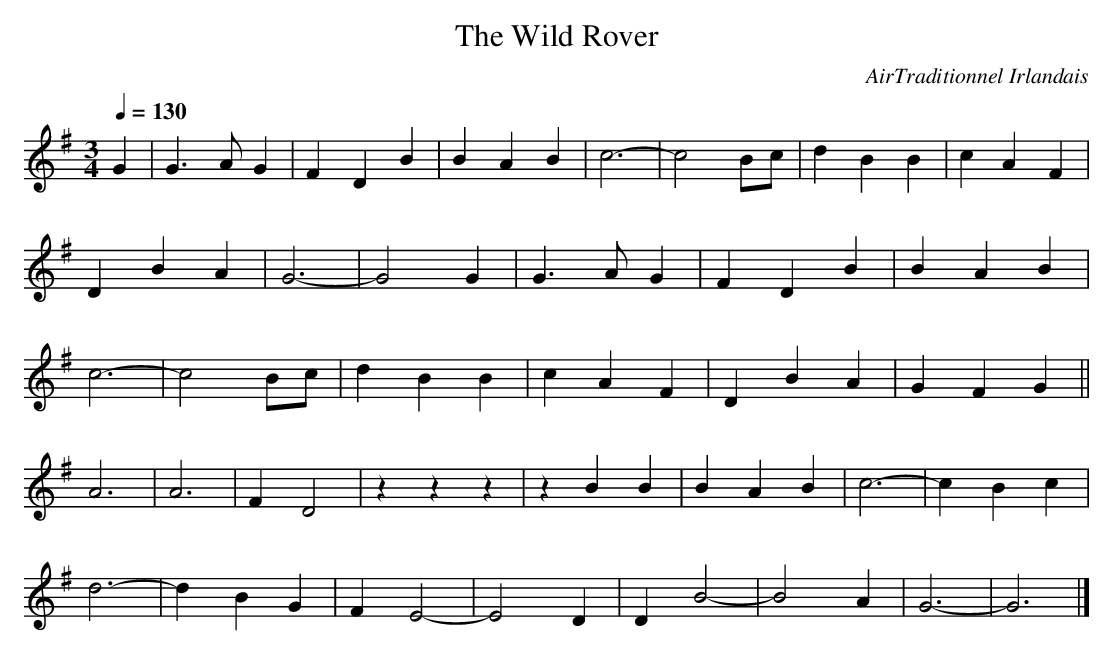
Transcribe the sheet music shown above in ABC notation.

X:1     %Music
T:The Wild Rover     %Tune name
C:AirTraditionnel Irlandais     %Tune composer
Q:1/4=130     %Tempo
V:1     %
     %!STAVE 0 '' @
     %!INSTR 'Piano 1' 0 0 @
[|
M:3/4     %Meter
L:1/8     %
K:G
G2 |G3 A G2 |F2 D2 B2 |B2 A2 B2 |c6- |c4 Bc |d2 B2 B2 |c2 A2 F2 |
D2 B2 A2 |G6- |G4 G2 |G3 A G2 |F2 D2 B2 |B2 A2 B2 |
c6- |c4 Bc |d2 B2 B2 |c2 A2 F2 |D2 B2 A2 |G2 F2 G2 ||
A6 |A6 |F2 D4 |z2 z2 z2 |z2 B2 B2 |B2 A2 B2 |c6- |c2 B2 c2 |
d6- |d2 B2 G2 |F2 E4- |E4 D2 |D2 B4- |B4 A2 |G6- |G6 |]
     %End of file
